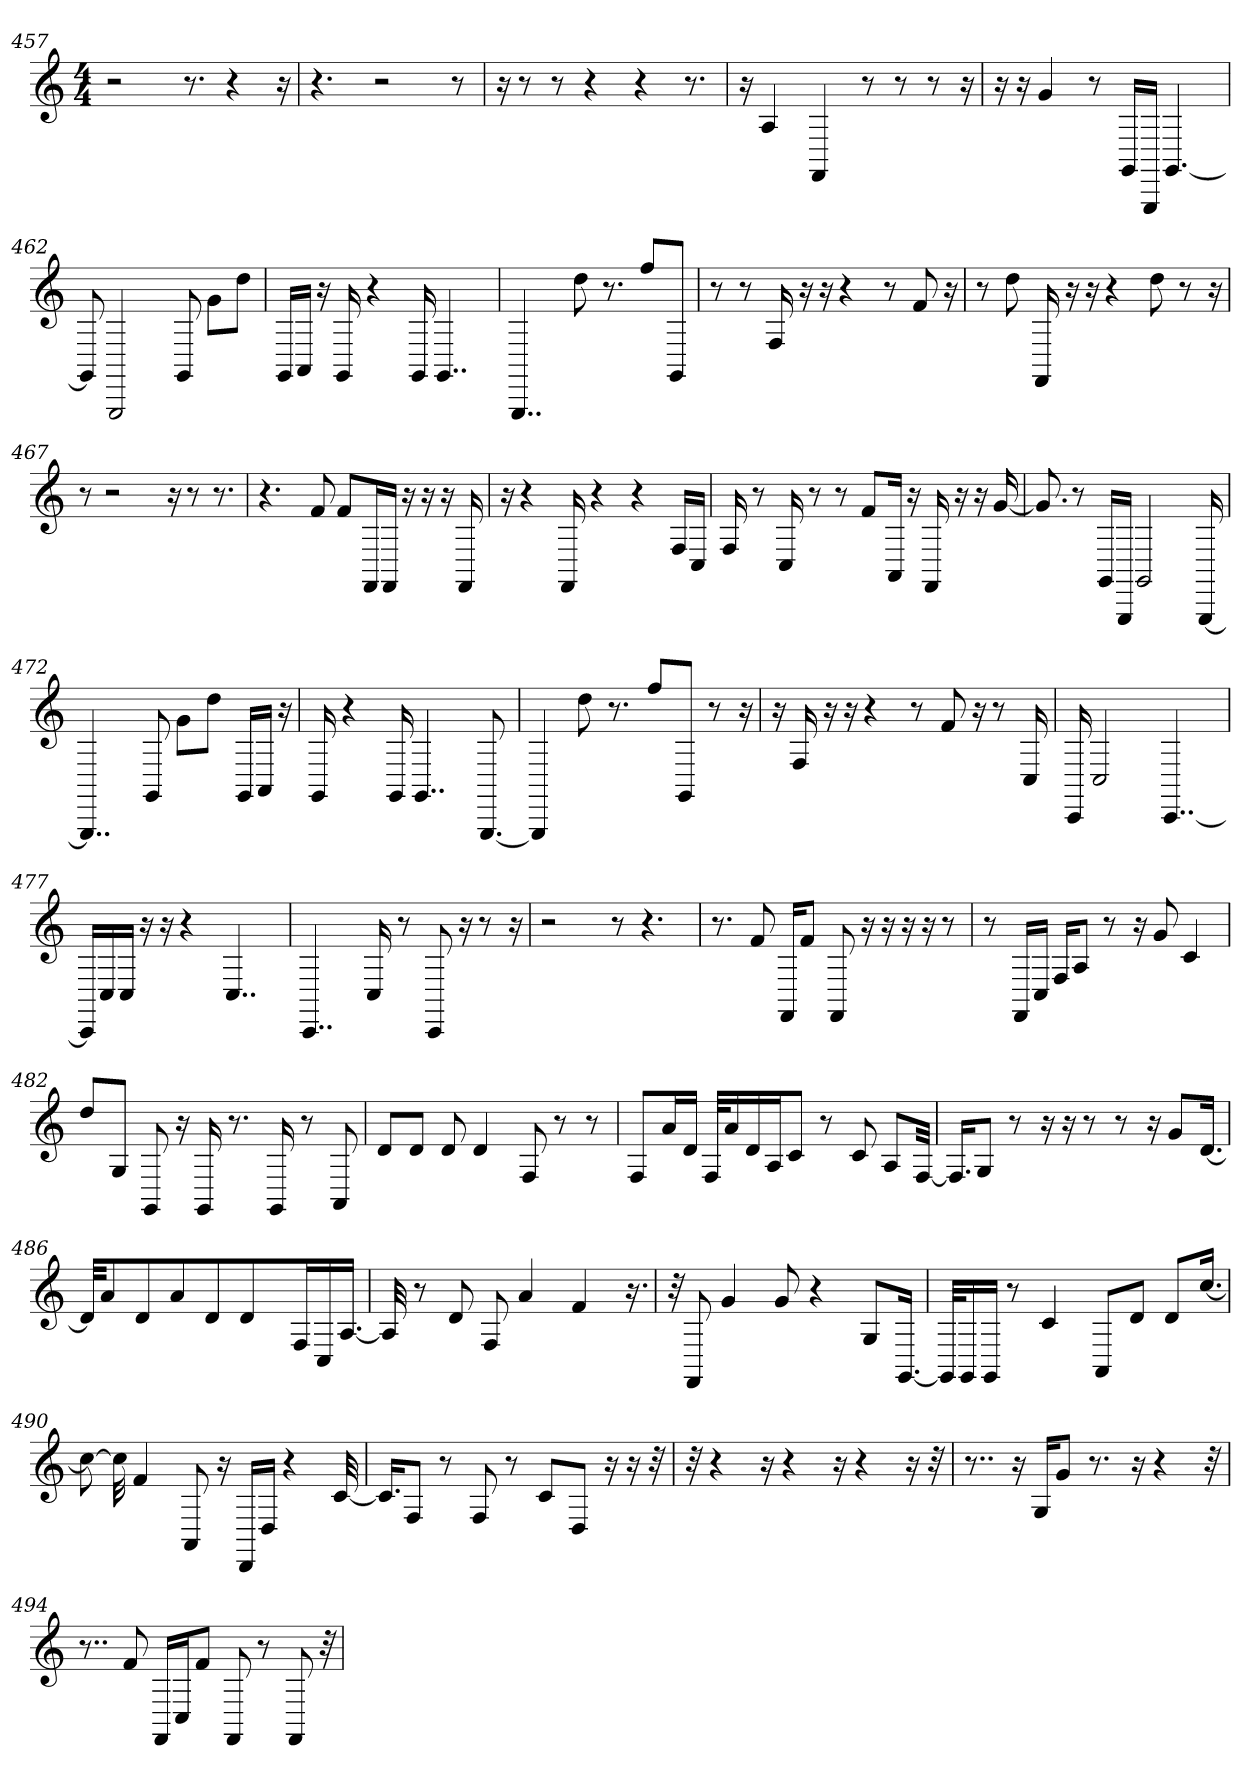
**kern
*part1
*staff1
*clefG2
*M4/4
=457
2r
8.r
4r
16r
=458
4.r
2r
8r
=459
16r
8r
8r
4r
4r
8.r
=460
16r
4A
4FF
8r
8r
8r
16r
=461
16r
16r
4g
8r
16GG/LL
16GGG/JJ
[4.GG
=462
8GG]
2GGG
8GG
8g\L
8dd\J
=463
16GG/LL
16AA/JJ
16r
16GG
4r
16GG
4..GG
=464
4..GGG
8dd
8.r
8ff/L
8GG/J
=465
8r
8r
16F
16r
16r
4r
8r
8f
16r
=466
8r
8dd
16FF
16r
16r
4r
8dd
8r
16r
=467
8r
2r
16r
8r
8.r
=468
4.r
8f
8f/L
16FF/L
16FF/JJ
16r
16r
16r
16FF
=469
16r
4r
16FF
4r
4r
16F/LL
16C/JJ
=470
16F
8r
16C
8r
8r
8f/L
16AA/Jk
16r
16FF
16r
16r
[16g
=471
8.g]
8r
16GG/LL
16GGG/JJ
2GG
[16GGG
=472
4..GGG]
8GG
8g\L
8dd\J
16GG/LL
16AA/JJ
16r
=473
16GG
4r
16GG
4..GG
[8.GGG
=474
4GGG]
8dd
8.r
8ff/L
8GG/J
8r
16r
=475
16r
16F
16r
16r
4r
8r
8f
16r
8r
16C
=476
16CC
2C
[4..CC
=477
16CC/LL]
16C/
16C/JJ
16r
16r
4r
4..C
=478
4..CC
16C
8r
8CC
16r
8r
16r
=479
2r
8r
4.r
=480
8.r
8f
16FF/KL
8f/J
8FF
16r
16r
16r
16r
8r
=481
8r
16FF/LL
16C/JJ
16F/KL
8A/J
8r
16r
8g
4c
=482
8dd/L
8G/J
8GG
16r
16GG
8.r
16GG
8r
8AA
=483
8d/L
8d/J
8d
4d
8F
8r
8r
=484
8F/L
16a/L
16d/JJ
32F/KLL
16a/
16d/J
16A/K
8c/J
8r
8c
8A/L
[32F/Jkk
=485
16.F/KL]
8G/J
8r
16r
16r
8r
8r
16r
8g/L
[16.d/Jk
=486
32d/KKL]
8a/
8d/J
8a/L
8d/J
4d
16F/LL
16C/J
[16.A/JJ
=487
32A]
8r
8d
8F
4a
4f
16.r
=488
32r
8FF
4g
8g
4r
8G/L
[16.GG/Jk
=489
32GG/KLL]
16GG/
16GG/JJ
8r
4c
8AA/L
8d/J
8d/L
[16.cc/Jk
=490
8cc_
32cc]
4f
8AA
16r
16DD/LL
16D/JJ
4r
[32c
=491
16.c/KL]
8F/J
8r
8F
8r
8c/L
8D/J
16r
16r
32r
=492
32r
4r
16r
4r
16r
4r
16r
32r
=493
8..r
16r
16G/KL
8g/J
8.r
16r
4r
32r
=494
8..r
8f
16FF/KL
16C/K
8f/J
8FF
8r
8FF
32r
=
*-
